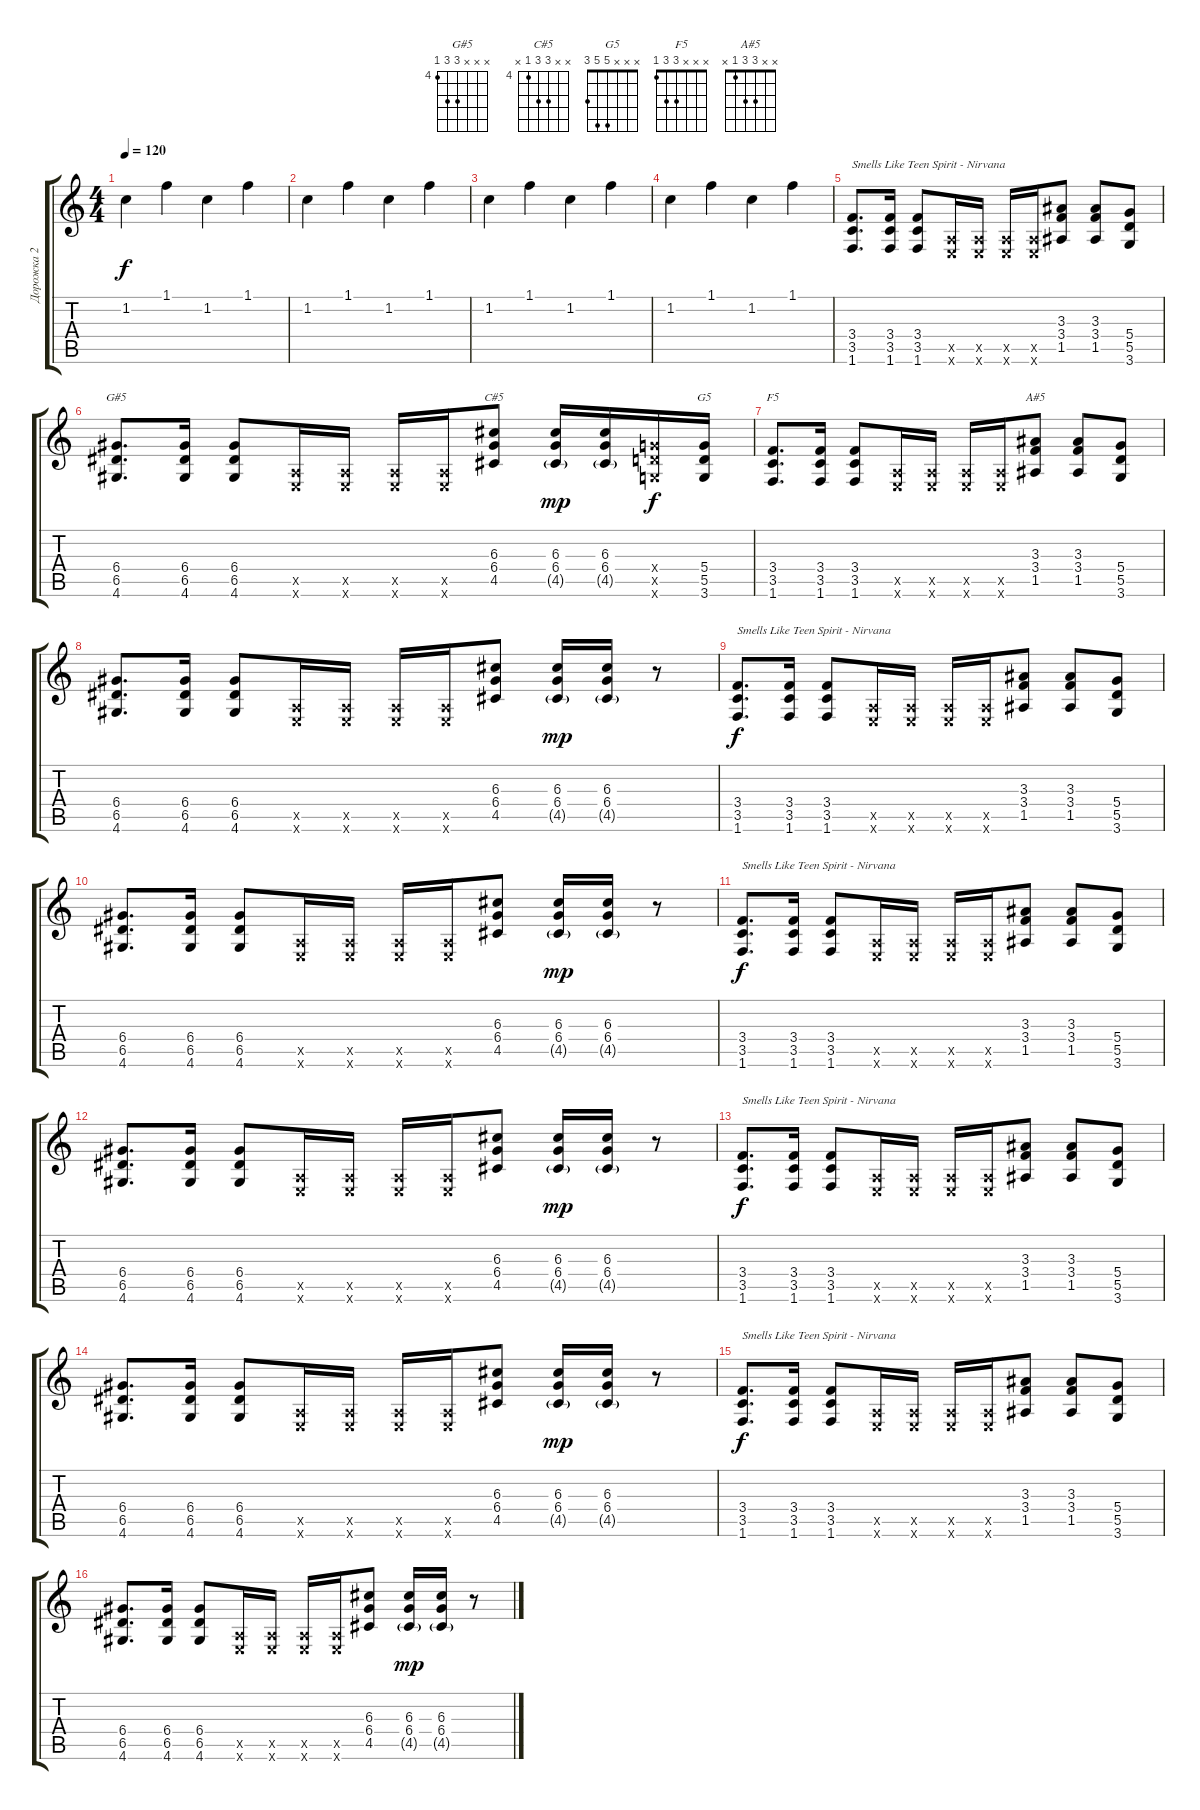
\track ("Дорожка 2" "Дорожка 2") {instrument distortionguitar}
\staff {score tabs}
\tuning (E4 B3 G3 D3 A2 E2) {hide}
\chord ("G#5" x x x 6 6 4) {firstfret 4}
\chord ("C#5" x x 6 6 4 x) {firstfret 4}
\chord ("G5" x x x 5 5 3)
\chord ("F5" x x x 3 3 1)
\chord ("A#5" x x 3 3 1 x)
\ts (4 4)
\tempo 120
\clef g2
\ks c
1.2.4{dy f} 1.1.4 1.2.4 1.1.4 |
1.2.4 1.1.4 1.2.4 1.1.4 |
1.2.4 1.1.4 1.2.4 1.1.4 |
1.2.4 1.1.4 1.2.4 1.1.4 |
(3.4 3.5 1.6).8{d txt "Smells Like Teen Spirit - Nirvana"} (3.4 3.5 1.6).16 (3.4 3.5 1.6).8 (0.5{x} 0.6{x}).16 (0.5{x} 0.6{x}).16 (0.5{x} 0.6{x}).16 (0.5{x} 0.6{x}).16 (3.3 3.4 1.5).8 (3.3 3.4 1.5).8 (5.4 5.5 3.6).8 |
(6.4 6.5 4.6).8{d ch "G#5"} (6.4 6.5 4.6).16 (6.4 6.5 4.6).8 (0.5{x} 0.6{x}).16 (0.5{x} 0.6{x}).16 (0.5{x} 0.6{x}).16 (0.5{x} 0.6{x}).16 (6.3 6.4 4.5).8{ch "C#5"} (6.3 6.4 4.5{g}).16{dy mp} (6.3 6.4 4.5{g}).16 (5.4{x} 5.5{x} 3.6{x}).16{dy f} (5.4 5.5 3.6).16{ch "G5"} |
(3.4 3.5 1.6).8{d ch "F5"} (3.4 3.5 1.6).16 (3.4 3.5 1.6).8 (0.5{x} 0.6{x}).16 (0.5{x} 0.6{x}).16 (0.5{x} 0.6{x}).16 (0.5{x} 0.6{x}).16 (3.3 3.4 1.5).8{ch "A#5"} (3.3 3.4 1.5).8 (5.4 5.5 3.6).8 |
(6.4 6.5 4.6).8{d} (6.4 6.5 4.6).16 (6.4 6.5 4.6).8 (0.5{x} 0.6{x}).16 (0.5{x} 0.6{x}).16 (0.5{x} 0.6{x}).16 (0.5{x} 0.6{x}).16 (6.3 6.4 4.5).8 (6.3 6.4 4.5{g}).16{dy mp} (6.3 6.4 4.5{g}).16 r.8 |
(3.4 3.5 1.6).8{d txt "Smells Like Teen Spirit - Nirvana" dy f} (3.4 3.5 1.6).16 (3.4 3.5 1.6).8 (0.5{x} 0.6{x}).16 (0.5{x} 0.6{x}).16 (0.5{x} 0.6{x}).16 (0.5{x} 0.6{x}).16 (3.3 3.4 1.5).8 (3.3 3.4 1.5).8 (5.4 5.5 3.6).8 |
(6.4 6.5 4.6).8{d} (6.4 6.5 4.6).16 (6.4 6.5 4.6).8 (0.5{x} 0.6{x}).16 (0.5{x} 0.6{x}).16 (0.5{x} 0.6{x}).16 (0.5{x} 0.6{x}).16 (6.3 6.4 4.5).8 (6.3 6.4 4.5{g}).16{dy mp} (6.3 6.4 4.5{g}).16 r.8 |
(3.4 3.5 1.6).8{d txt "Smells Like Teen Spirit - Nirvana" dy f} (3.4 3.5 1.6).16 (3.4 3.5 1.6).8 (0.5{x} 0.6{x}).16 (0.5{x} 0.6{x}).16 (0.5{x} 0.6{x}).16 (0.5{x} 0.6{x}).16 (3.3 3.4 1.5).8 (3.3 3.4 1.5).8 (5.4 5.5 3.6).8 |
(6.4 6.5 4.6).8{d} (6.4 6.5 4.6).16 (6.4 6.5 4.6).8 (0.5{x} 0.6{x}).16 (0.5{x} 0.6{x}).16 (0.5{x} 0.6{x}).16 (0.5{x} 0.6{x}).16 (6.3 6.4 4.5).8 (6.3 6.4 4.5{g}).16{dy mp} (6.3 6.4 4.5{g}).16 r.8 |
(3.4 3.5 1.6).8{d txt "Smells Like Teen Spirit - Nirvana" dy f} (3.4 3.5 1.6).16 (3.4 3.5 1.6).8 (0.5{x} 0.6{x}).16 (0.5{x} 0.6{x}).16 (0.5{x} 0.6{x}).16 (0.5{x} 0.6{x}).16 (3.3 3.4 1.5).8 (3.3 3.4 1.5).8 (5.4 5.5 3.6).8 |
(6.4 6.5 4.6).8{d} (6.4 6.5 4.6).16 (6.4 6.5 4.6).8 (0.5{x} 0.6{x}).16 (0.5{x} 0.6{x}).16 (0.5{x} 0.6{x}).16 (0.5{x} 0.6{x}).16 (6.3 6.4 4.5).8 (6.3 6.4 4.5{g}).16{dy mp} (6.3 6.4 4.5{g}).16 r.8 |
(3.4 3.5 1.6).8{d txt "Smells Like Teen Spirit - Nirvana" dy f} (3.4 3.5 1.6).16 (3.4 3.5 1.6).8 (0.5{x} 0.6{x}).16 (0.5{x} 0.6{x}).16 (0.5{x} 0.6{x}).16 (0.5{x} 0.6{x}).16 (3.3 3.4 1.5).8 (3.3 3.4 1.5).8 (5.4 5.5 3.6).8 |
(6.4 6.5 4.6).8{d} (6.4 6.5 4.6).16 (6.4 6.5 4.6).8 (0.5{x} 0.6{x}).16 (0.5{x} 0.6{x}).16 (0.5{x} 0.6{x}).16 (0.5{x} 0.6{x}).16 (6.3 6.4 4.5).8 (6.3 6.4 4.5{g}).16{dy mp} (6.3 6.4 4.5{g}).16 r.8
